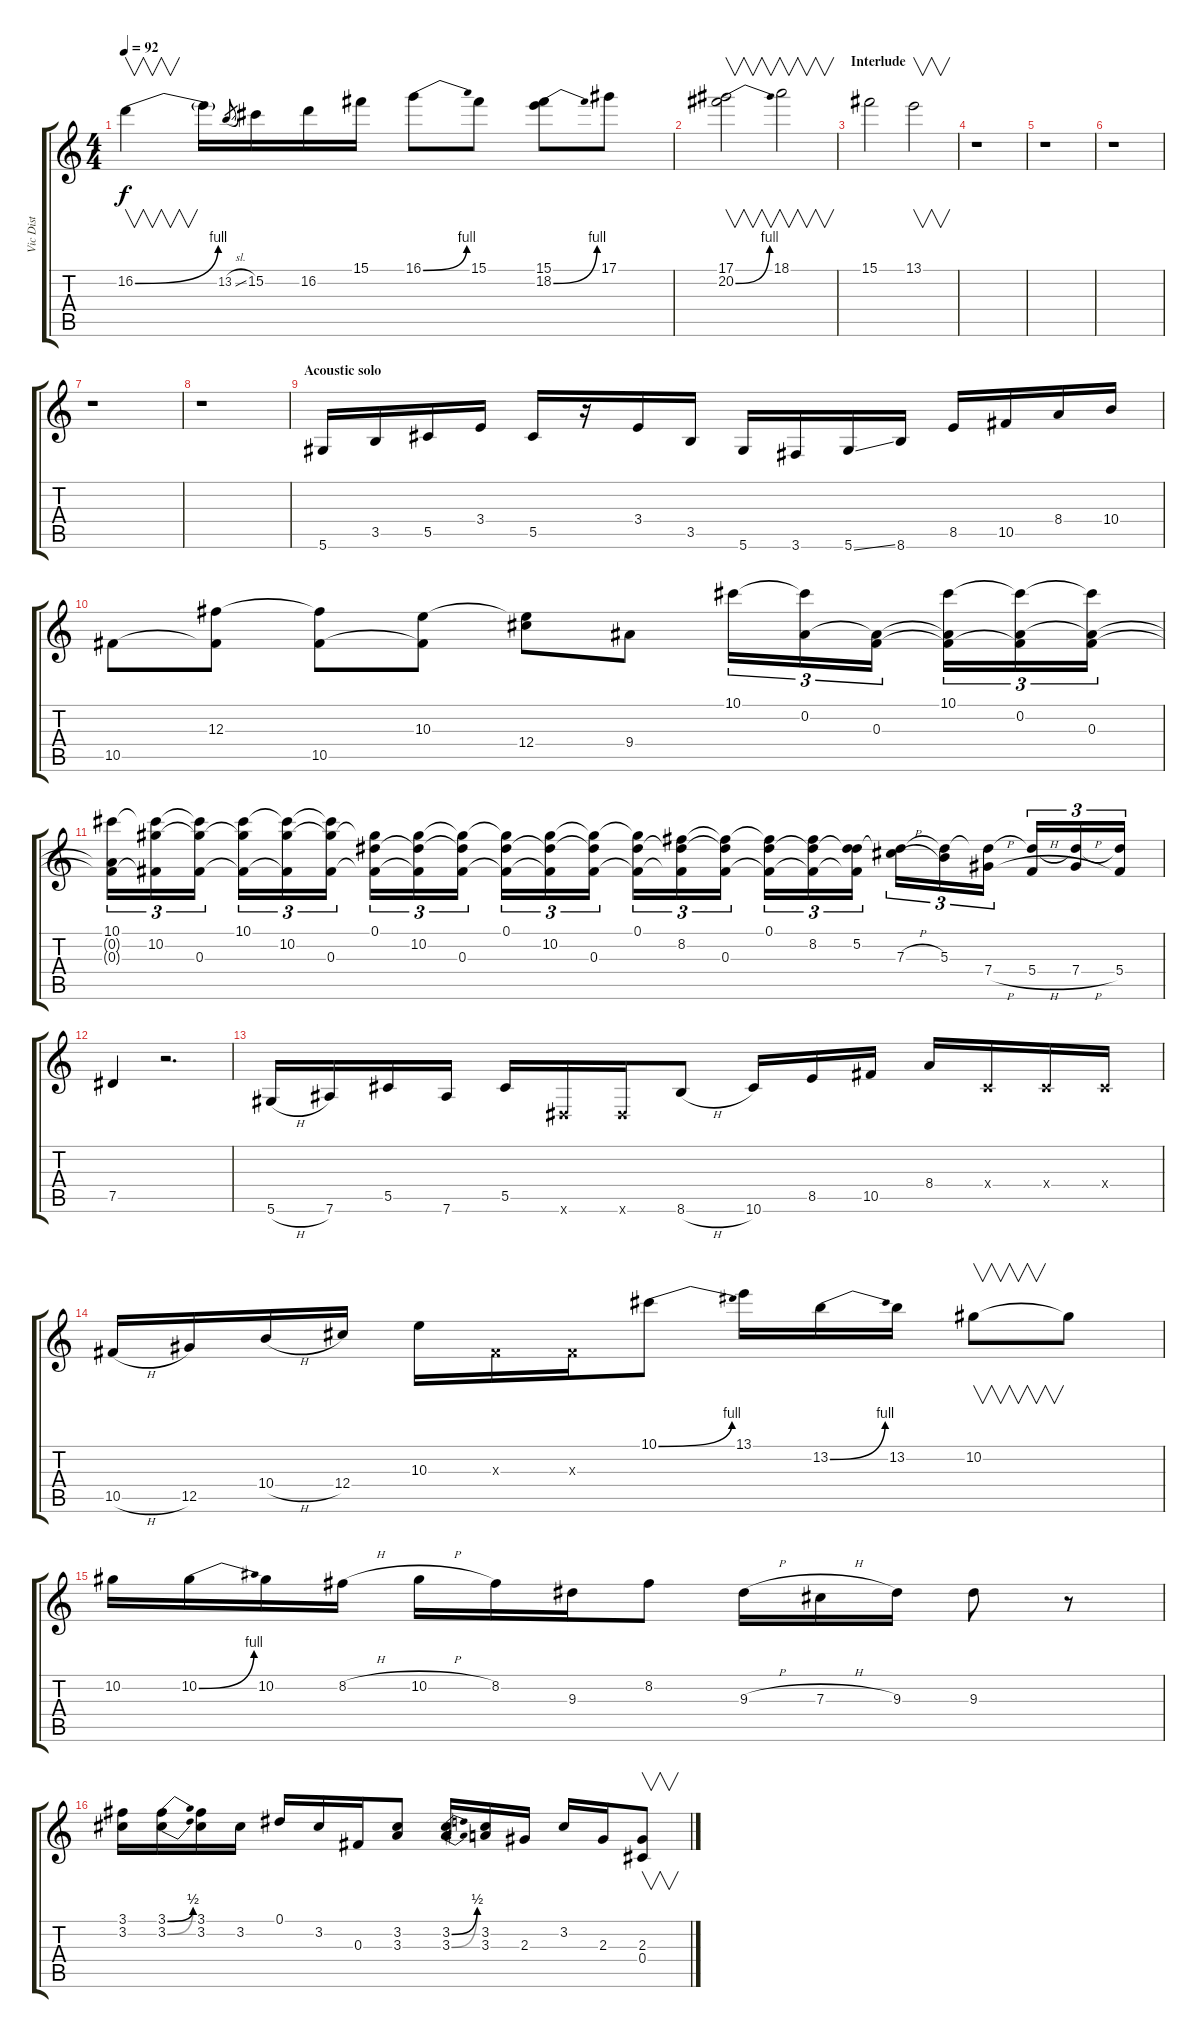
\track ("Vic Dist" "Vic Dist") {instrument distortionguitar}
\staff {score tabs}
\tuning (Eb4 Bb3 Gb3 Db3 Ab2 Eb2) {hide}
\ts (4 4)
\tempo 92
\clef g2
\ks c
16.2{be (bend 0 0 60 4)}.4{v dy f} 16.2{t}.16 13.2{sl}.8{gr} 15.2.16 16.2.16 15.1.16 16.1{be (bend 0 0 60 4)}.8 15.1.8 (15.1 18.2{be (bend 0 0 60 4)}).8 17.1.8 |
(17.1 20.2{be (bend 0 0 60 4)}).2{v} 18.1.2{v} |
\section ("" "Interlude")
15.1.2 13.1.2{v} |
r.1 |
r.1 |
r.1 |
r.1 |
r.1 |
\section ("" "Acoustic solo")
5.6.16{volume 16 balance 12 instrument acousticguitarsteel} 3.5.16 5.5.16 3.4.16 5.5.16 r.16 3.4.16 3.5.16 5.6.16 3.6.16 5.6{ss}.16 8.6.16 8.5.16 10.5.16 8.4.16 10.4.16 |
10.5.8 (12.3 10.5{t}).8 (12.3{t} 10.5).8 (10.3 10.5{t}).8 (10.3{t} 12.4).8 9.4.8 10.1.16{tu (3 2)} (10.1{t} 0.2).16{tu (3 2)} (0.2{t} 0.3).16{tu (3 2)} (10.1 0.2{t} 0.3{t}).16{tu (3 2)} (10.1{t} 0.2 0.3{t}).16{tu (3 2)} (10.1{t} 0.2{t} 0.3).16{tu (3 2)} |
(10.1 0.2{t} 0.3{t}).16{tu (3 2)} (10.1{t} 10.2 0.3{t}).16{tu (3 2)} (10.1{t} 10.2{t} 0.3).16{tu (3 2)} (10.1 10.2{t} 0.3{t}).16{tu (3 2)} (10.1{t} 10.2 0.3{t}).16{tu (3 2)} (10.1{t} 10.2{t} 0.3).16{tu (3 2)} (0.1 10.2{t} 0.3{t}).16{tu (3 2)} (0.1{t} 10.2 0.3{t}).16{tu (3 2)} (0.1{t} 10.2{t} 0.3).16{tu (3 2)} (0.1 10.2{t} 0.3{t}).16{tu (3 2)} (0.1{t} 10.2 0.3{t}).16{tu (3 2)} (0.1{t} 10.2{t} 0.3).16{tu (3 2)} (0.1 10.2{t} 0.3{t}).16{tu (3 2)} (0.1{t} 8.2 0.3{t}).16{tu (3 2)} (0.1{t} 8.2{t} 0.3).16{tu (3 2)} (0.1 8.2{t} 0.3{t}).16{tu (3 2)} (0.1{t} 8.2 0.3{t}).16{tu (3 2)} (0.1{t} 5.2 0.3{t}).16{tu (3 2)} (0.1{t} 7.3{h}).16{tu (3 2)} (0.1{t} 5.3).16{tu (3 2)} (0.1{t} 7.4{h}).16{tu (3 2)} (0.1{t} 5.4{h}).16{tu (3 2)} (0.1{t} 7.4{h}).16{tu (3 2)} (0.1{t} 5.4).16{tu (3 2)} |
7.5.4 r.2{d} |
5.6{h}.16 7.6.16 5.5.16 7.6.16 5.5.16 0.6{x}.16 0.6{x}.16 8.6{h}.8 10.6.16 8.5.16 10.5.16 8.4.16 0.4{x}.16 0.4{x}.16 0.4{x}.16 |
10.5{h}.16 12.5.16 10.4{h}.16 12.4.16 10.3.16 0.3{x}.16 0.3{x}.16 10.1{be (bend 0 0 60 4)}.8 13.1.16 13.2{be (bend 0 0 60 4)}.16 13.2.16 10.2.8{v} 10.2{t}.8 |
10.2.16 10.2{be (bend 0 0 60 4)}.16 10.2.16 8.2{h}.16 10.2{h}.16 8.2.16 9.3.16 8.2.8 9.3{h}.16 7.3{h}.16 9.3.16 9.3.8 r.8 |
(3.1 3.2).16 (3.1{be (bend 0 0 60 2)} 3.2{be (bend 0 0 60 2)}).16 (3.1 3.2).16 3.2.16 0.1.16 3.2.16 0.3.16 (3.2 3.3).8 (3.2{be (bend 0 0 60 2)} 3.3{be (bend 0 0 60 2)}).16 (3.2 3.3).16 2.3.16 3.2.16 2.3.16 (2.3 0.4).8{v}
